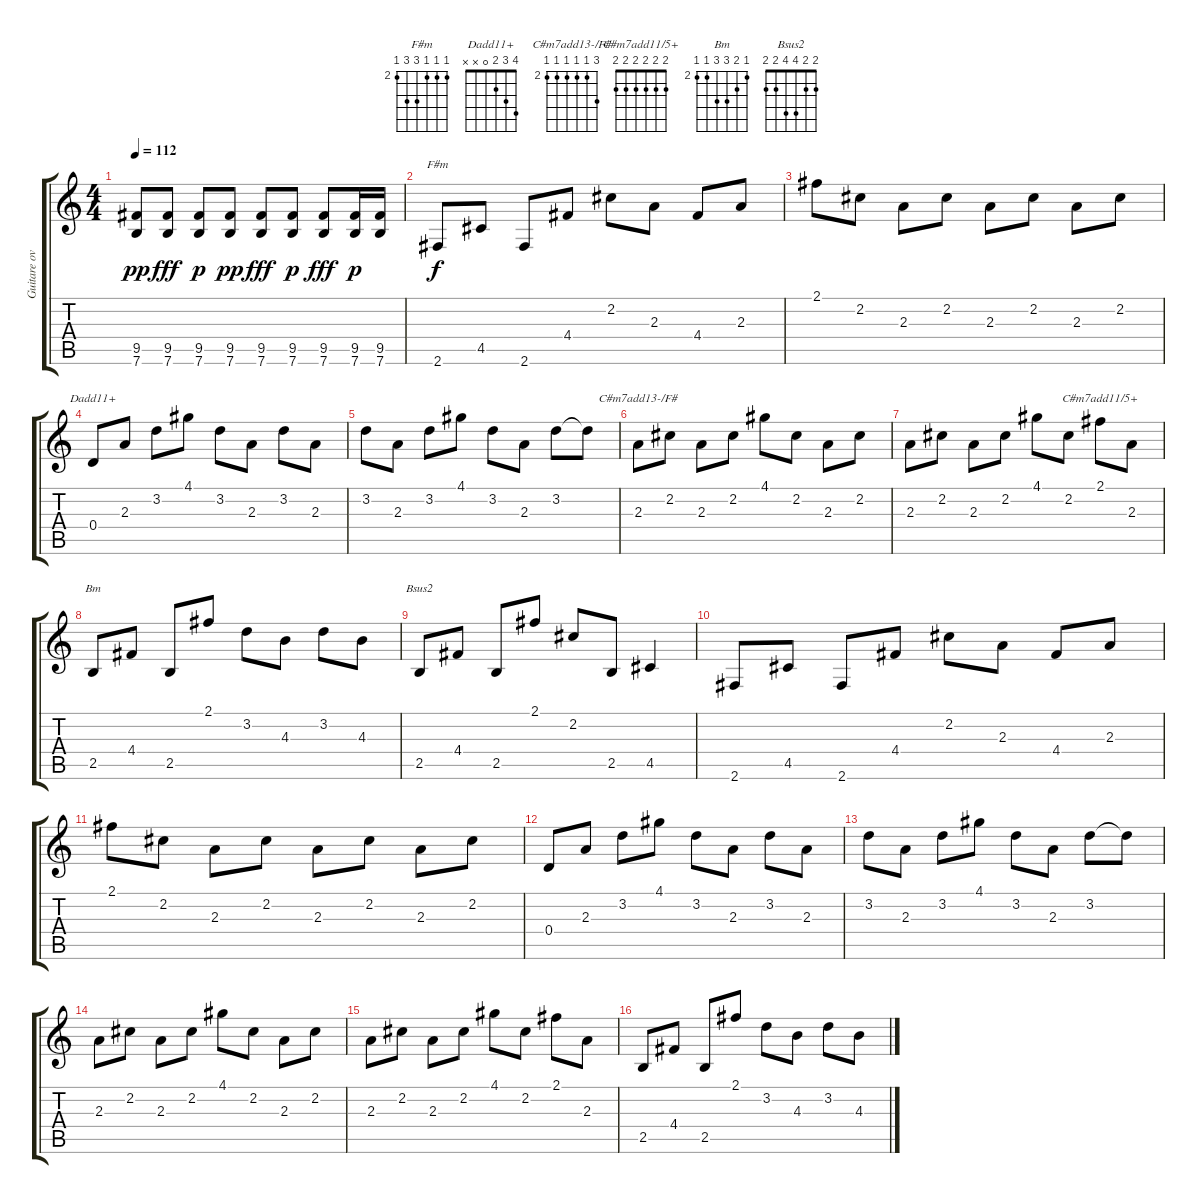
\track ("Guitare overdrive" "Guitare ov") {instrument overdrivenguitar}
\staff {score tabs}
\tuning (E4 B3 G3 D3 A2 E2) {hide}
\chord ("F#m" 2 2 2 4 4 2) {firstfret 2}
\chord ("Dadd11+" 4 3 2 0 x x)
\chord ("C#m7add13-/F#" 4 2 2 2 2 2) {firstfret 2}
\chord ("C#m7add11/5+" 2 2 2 2 2 2)
\chord ("Bm" 2 3 4 4 2 2) {firstfret 2}
\chord ("Bsus2" 2 2 4 4 2 2)
\ts (4 4)
\tempo 112
\clef g2
\ks c
(9.5 7.6).8{dy pp} (9.5 7.6).8{dy fff} (9.5 7.6).8{dy p} (9.5 7.6).8{dy pp} (9.5 7.6).8{dy fff} (9.5 7.6).8{dy p} (9.5 7.6).8{dy fff} (9.5 7.6).16{dy p} (9.5 7.6).16 |
2.6.8{ch "F#m" dy f} 4.5.8 2.6.8 4.4.8 2.2.8 2.3.8 4.4.8 2.3.8 |
2.1.8 2.2.8 2.3.8 2.2.8 2.3.8 2.2.8 2.3.8 2.2.8 |
0.4.8{ch "Dadd11+"} 2.3.8 3.2.8 4.1.8 3.2.8 2.3.8 3.2.8 2.3.8 |
3.2.8 2.3.8 3.2.8 4.1.8 3.2.8 2.3.8 3.2.8 3.2{t}.8 |
2.3.8{ch "C#m7add13-/F#"} 2.2.8 2.3.8 2.2.8 4.1.8 2.2.8 2.3.8 2.2.8 |
2.3.8 2.2.8 2.3.8 2.2.8 4.1.8 2.2.8 2.1.8{ch "C#m7add11/5+"} 2.3.8 |
2.5.8{ch "Bm"} 4.4.8 2.5.8 2.1.8 3.2.8 4.3.8 3.2.8 4.3.8 |
2.5.8{ch "Bsus2"} 4.4.8 2.5.8 2.1.8 2.2.8 2.5.8 4.5.4 |
2.6.8 4.5.8 2.6.8 4.4.8 2.2.8 2.3.8 4.4.8 2.3.8 |
2.1.8 2.2.8 2.3.8 2.2.8 2.3.8 2.2.8 2.3.8 2.2.8 |
0.4.8 2.3.8 3.2.8 4.1.8 3.2.8 2.3.8 3.2.8 2.3.8 |
3.2.8 2.3.8 3.2.8 4.1.8 3.2.8 2.3.8 3.2.8 3.2{t}.8 |
2.3.8 2.2.8 2.3.8 2.2.8 4.1.8 2.2.8 2.3.8 2.2.8 |
2.3.8 2.2.8 2.3.8 2.2.8 4.1.8 2.2.8 2.1.8 2.3.8 |
2.5.8 4.4.8 2.5.8 2.1.8 3.2.8 4.3.8 3.2.8 4.3.8
